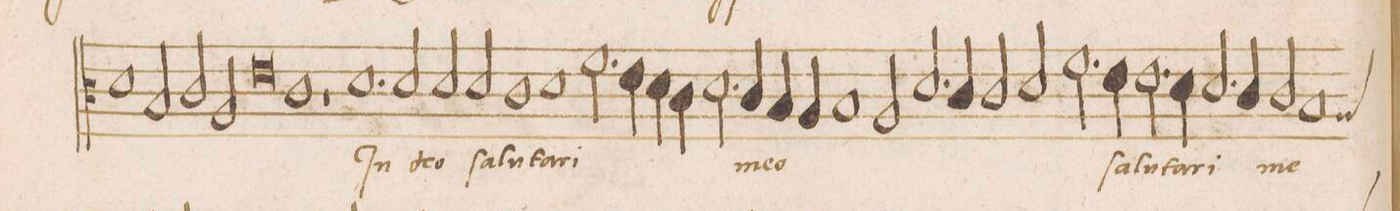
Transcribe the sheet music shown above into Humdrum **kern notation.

**kern	**text
*I"ALTVS	*
*clefC3	*
*k[]	*
*met(C|)	*
*M2/1	*
1d\	.
=12-	=12-
2B/	.
2c/	.
2A/	.
=13-	=13-
0e	.
=14-	=14-
1c	.
1r	.
=15-	=15-
1.d	In
2d/	de-
=16-	=16-
2d/	-o
2d/	ſa-
1c	-lu-
=17-	=17-
1d	-ta-
2.f\	-ri
4e\	.
=18-	=18-
4d\	.
4c\	.
2.d\	.
4c/	me-
4B/	-o
4A/	.
=19-	=19-
1B	.
2A/	.
2.d/	.
=20-	=20-
4c/	.
2c/	.
2d/	.
2.f\	.
=21-	=21-
4e\	ſa-
2.e\	-lu-
4d\	-ta-
2.d/	-ri
=22-	=22-
4c/	.
2c/	me-
1B	.
*custos:A	*
=23-	=23-
*-	*-
